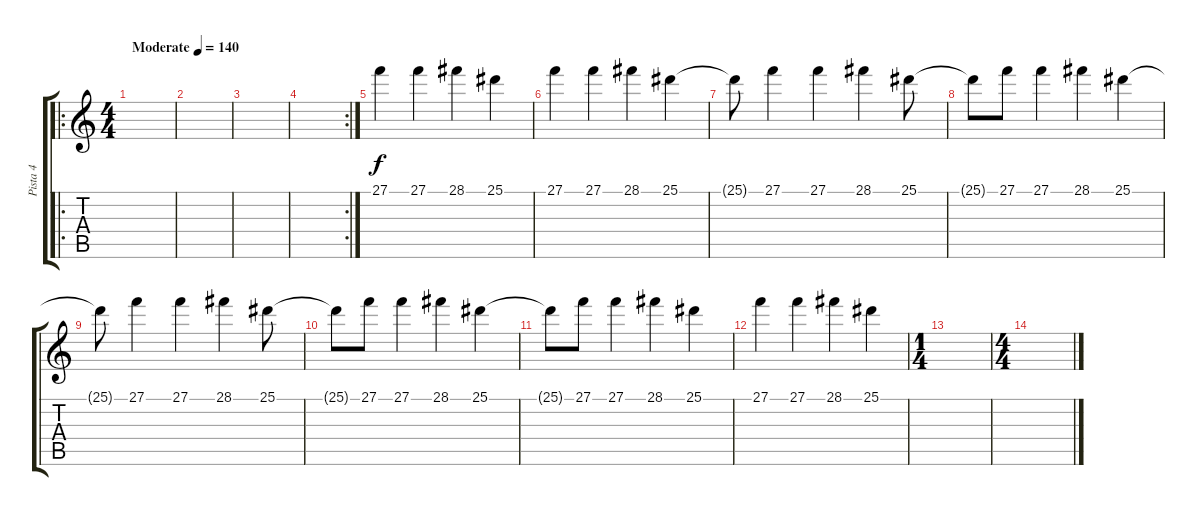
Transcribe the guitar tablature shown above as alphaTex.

\track ("Pista 4" "Pista 4") {instrument acousticgrandpiano}
\staff {score tabs}
\tuning (D4 A3 F3 C3 G2 C2) {hide}
\ro
\ts (4 4)
\tempo (140 "Moderate")
\clef g2
\ks c
|
|
|
\rc 2
|
27.1.4 27.1.4 28.1.4 25.1.4 |
27.1.4 27.1.4 28.1.4 25.1.4 |
25.1{t}.8 27.1.4 27.1.4 28.1.4 25.1.8 |
25.1{t}.8 27.1.8 27.1.4 28.1.4 25.1.4 |
25.1{t}.8 27.1.4 27.1.4 28.1.4 25.1.8 |
25.1{t}.8 27.1.8 27.1.4 28.1.4 25.1.4 |
25.1{t}.8 27.1.8 27.1.4 28.1.4 25.1.4 |
27.1.4 27.1.4 28.1.4 25.1.4 |
\ts (1 4)
|
\ts (4 4)
